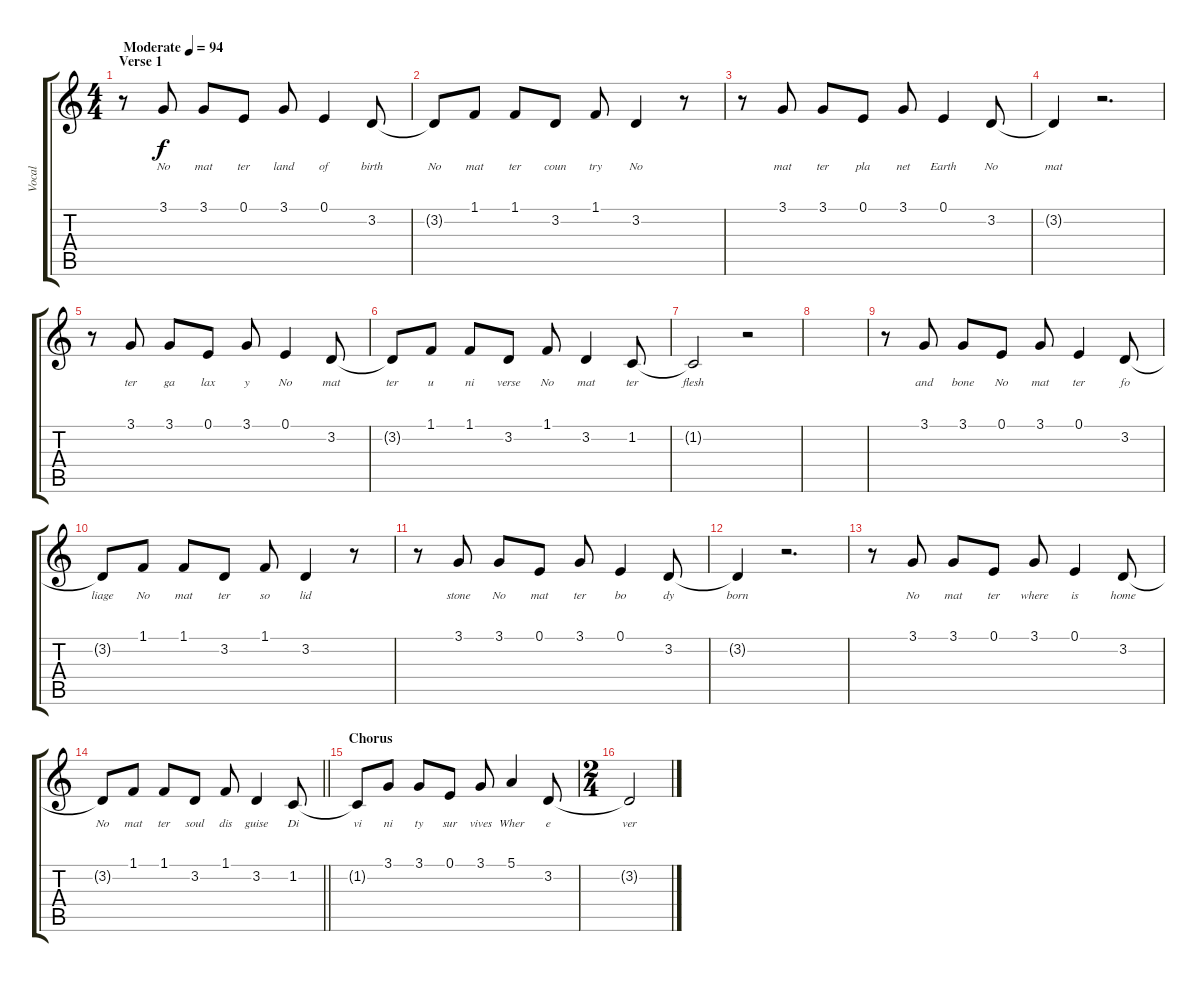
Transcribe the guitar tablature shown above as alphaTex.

\track ("Vocal" "Vocal") {instrument acousticgrandpiano}
\staff {score tabs}
\tuning (E4 B3 G3 D3 A2 E2) {hide}
\ts (4 4)
\section ("" "Verse 1")
\tempo (94 "Moderate")
\clef g2
\ks c
r.8{dy f instrument acousticgrandpiano} 3.1.8{lyrics (0 "No") lyrics (1 "") lyrics (2 "") lyrics (3 "") lyrics (4 "")} 3.1.8{lyrics (0 "mat") lyrics (1 "") lyrics (2 "") lyrics (3 "") lyrics (4 "")} 0.1.8{lyrics (0 "ter") lyrics (1 "") lyrics (2 "") lyrics (3 "") lyrics (4 "")} 3.1.8{lyrics (0 "land") lyrics (1 "") lyrics (2 "") lyrics (3 "") lyrics (4 "")} 0.1.4{lyrics (0 "of") lyrics (1 "") lyrics (2 "") lyrics (3 "") lyrics (4 "")} 3.2.8{lyrics (0 "birth") lyrics (1 "") lyrics (2 "") lyrics (3 "") lyrics (4 "")} |
3.2{t}.8{lyrics (0 "No") lyrics (1 "") lyrics (2 "") lyrics (3 "") lyrics (4 "")} 1.1.8{lyrics (0 "mat") lyrics (1 "") lyrics (2 "") lyrics (3 "") lyrics (4 "")} 1.1.8{lyrics (0 "ter") lyrics (1 "") lyrics (2 "") lyrics (3 "") lyrics (4 "")} 3.2.8{lyrics (0 "coun") lyrics (1 "") lyrics (2 "") lyrics (3 "") lyrics (4 "")} 1.1.8{lyrics (0 "try") lyrics (1 "") lyrics (2 "") lyrics (3 "") lyrics (4 "")} 3.2.4{lyrics (0 "No") lyrics (1 "") lyrics (2 "") lyrics (3 "") lyrics (4 "")} r.8 |
r.8 3.1.8{lyrics (0 "mat") lyrics (1 "") lyrics (2 "") lyrics (3 "") lyrics (4 "")} 3.1.8{lyrics (0 "ter") lyrics (1 "") lyrics (2 "") lyrics (3 "") lyrics (4 "")} 0.1.8{lyrics (0 "pla") lyrics (1 "") lyrics (2 "") lyrics (3 "") lyrics (4 "")} 3.1.8{lyrics (0 "net") lyrics (1 "") lyrics (2 "") lyrics (3 "") lyrics (4 "")} 0.1.4{lyrics (0 "Earth") lyrics (1 "") lyrics (2 "") lyrics (3 "") lyrics (4 "")} 3.2.8{lyrics (0 "No") lyrics (1 "") lyrics (2 "") lyrics (3 "") lyrics (4 "")} |
3.2{t}.4{lyrics (0 "mat") lyrics (1 "") lyrics (2 "") lyrics (3 "") lyrics (4 "")} r.2{d} |
r.8 3.1.8{lyrics (0 "ter") lyrics (1 "") lyrics (2 "") lyrics (3 "") lyrics (4 "")} 3.1.8{lyrics (0 "ga") lyrics (1 "") lyrics (2 "") lyrics (3 "") lyrics (4 "")} 0.1.8{lyrics (0 "lax") lyrics (1 "") lyrics (2 "") lyrics (3 "") lyrics (4 "")} 3.1.8{lyrics (0 "y") lyrics (1 "") lyrics (2 "") lyrics (3 "") lyrics (4 "")} 0.1.4{lyrics (0 "No") lyrics (1 "") lyrics (2 "") lyrics (3 "") lyrics (4 "")} 3.2.8{lyrics (0 "mat") lyrics (1 "") lyrics (2 "") lyrics (3 "") lyrics (4 "")} |
3.2{t}.8{lyrics (0 "ter") lyrics (1 "") lyrics (2 "") lyrics (3 "") lyrics (4 "")} 1.1.8{lyrics (0 "u") lyrics (1 "") lyrics (2 "") lyrics (3 "") lyrics (4 "")} 1.1.8{lyrics (0 "ni") lyrics (1 "") lyrics (2 "") lyrics (3 "") lyrics (4 "")} 3.2.8{lyrics (0 "verse") lyrics (1 "") lyrics (2 "") lyrics (3 "") lyrics (4 "")} 1.1.8{lyrics (0 "No") lyrics (1 "") lyrics (2 "") lyrics (3 "") lyrics (4 "")} 3.2.4{lyrics (0 "mat") lyrics (1 "") lyrics (2 "") lyrics (3 "") lyrics (4 "")} 1.2.8{lyrics (0 "ter") lyrics (1 "") lyrics (2 "") lyrics (3 "") lyrics (4 "")} |
1.2{t}.2{lyrics (0 "flesh") lyrics (1 "") lyrics (2 "") lyrics (3 "") lyrics (4 "")} r.2 |
|
r.8 3.1.8{lyrics (0 "and") lyrics (1 "") lyrics (2 "") lyrics (3 "") lyrics (4 "")} 3.1.8{lyrics (0 "bone") lyrics (1 "") lyrics (2 "") lyrics (3 "") lyrics (4 "")} 0.1.8{lyrics (0 "No") lyrics (1 "") lyrics (2 "") lyrics (3 "") lyrics (4 "")} 3.1.8{lyrics (0 "mat") lyrics (1 "") lyrics (2 "") lyrics (3 "") lyrics (4 "")} 0.1.4{lyrics (0 "ter") lyrics (1 "") lyrics (2 "") lyrics (3 "") lyrics (4 "")} 3.2.8{lyrics (0 "fo") lyrics (1 "") lyrics (2 "") lyrics (3 "") lyrics (4 "")} |
3.2{t}.8{lyrics (0 "liage") lyrics (1 "") lyrics (2 "") lyrics (3 "") lyrics (4 "")} 1.1.8{lyrics (0 "No") lyrics (1 "") lyrics (2 "") lyrics (3 "") lyrics (4 "")} 1.1.8{lyrics (0 "mat") lyrics (1 "") lyrics (2 "") lyrics (3 "") lyrics (4 "")} 3.2.8{lyrics (0 "ter") lyrics (1 "") lyrics (2 "") lyrics (3 "") lyrics (4 "")} 1.1.8{lyrics (0 "so") lyrics (1 "") lyrics (2 "") lyrics (3 "") lyrics (4 "")} 3.2.4{lyrics (0 "lid") lyrics (1 "") lyrics (2 "") lyrics (3 "") lyrics (4 "")} r.8 |
r.8 3.1.8{lyrics (0 "stone") lyrics (1 "") lyrics (2 "") lyrics (3 "") lyrics (4 "")} 3.1.8{lyrics (0 "No") lyrics (1 "") lyrics (2 "") lyrics (3 "") lyrics (4 "")} 0.1.8{lyrics (0 "mat") lyrics (1 "") lyrics (2 "") lyrics (3 "") lyrics (4 "")} 3.1.8{lyrics (0 "ter") lyrics (1 "") lyrics (2 "") lyrics (3 "") lyrics (4 "")} 0.1.4{lyrics (0 "bo") lyrics (1 "") lyrics (2 "") lyrics (3 "") lyrics (4 "")} 3.2.8{lyrics (0 "dy") lyrics (1 "") lyrics (2 "") lyrics (3 "") lyrics (4 "")} |
3.2{t}.4{lyrics (0 "born") lyrics (1 "") lyrics (2 "") lyrics (3 "") lyrics (4 "")} r.2{d} |
r.8 3.1.8{lyrics (0 "No") lyrics (1 "") lyrics (2 "") lyrics (3 "") lyrics (4 "")} 3.1.8{lyrics (0 "mat") lyrics (1 "") lyrics (2 "") lyrics (3 "") lyrics (4 "")} 0.1.8{lyrics (0 "ter") lyrics (1 "") lyrics (2 "") lyrics (3 "") lyrics (4 "")} 3.1.8{lyrics (0 "where") lyrics (1 "") lyrics (2 "") lyrics (3 "") lyrics (4 "")} 0.1.4{lyrics (0 "is") lyrics (1 "") lyrics (2 "") lyrics (3 "") lyrics (4 "")} 3.2.8{lyrics (0 "home") lyrics (1 "") lyrics (2 "") lyrics (3 "") lyrics (4 "")} |
\barLineRight lightlight
3.2{t}.8{lyrics (0 "No") lyrics (1 "") lyrics (2 "") lyrics (3 "") lyrics (4 "")} 1.1.8{lyrics (0 "mat") lyrics (1 "") lyrics (2 "") lyrics (3 "") lyrics (4 "")} 1.1.8{lyrics (0 "ter") lyrics (1 "") lyrics (2 "") lyrics (3 "") lyrics (4 "")} 3.2.8{lyrics (0 "soul") lyrics (1 "") lyrics (2 "") lyrics (3 "") lyrics (4 "")} 1.1.8{lyrics (0 "dis") lyrics (1 "") lyrics (2 "") lyrics (3 "") lyrics (4 "")} 3.2.4{lyrics (0 "guise") lyrics (1 "") lyrics (2 "") lyrics (3 "") lyrics (4 "")} 1.2.8{lyrics (0 "Di") lyrics (1 "") lyrics (2 "") lyrics (3 "") lyrics (4 "")} |
\section ("" "Chorus")
1.2{t}.8{lyrics (0 "vi") lyrics (1 "") lyrics (2 "") lyrics (3 "") lyrics (4 "")} 3.1.8{lyrics (0 "ni") lyrics (1 "") lyrics (2 "") lyrics (3 "") lyrics (4 "")} 3.1.8{lyrics (0 "ty") lyrics (1 "") lyrics (2 "") lyrics (3 "") lyrics (4 "")} 0.1.8{lyrics (0 "sur") lyrics (1 "") lyrics (2 "") lyrics (3 "") lyrics (4 "")} 3.1.8{lyrics (0 "vives") lyrics (1 "") lyrics (2 "") lyrics (3 "") lyrics (4 "")} 5.1.4{lyrics (0 "Wher") lyrics (1 "") lyrics (2 "") lyrics (3 "") lyrics (4 "")} 3.2.8{lyrics (0 "e") lyrics (1 "") lyrics (2 "") lyrics (3 "") lyrics (4 "")} |
\ts (2 4)
3.2{t}.2{lyrics (0 "ver") lyrics (1 "") lyrics (2 "") lyrics (3 "") lyrics (4 "")}
